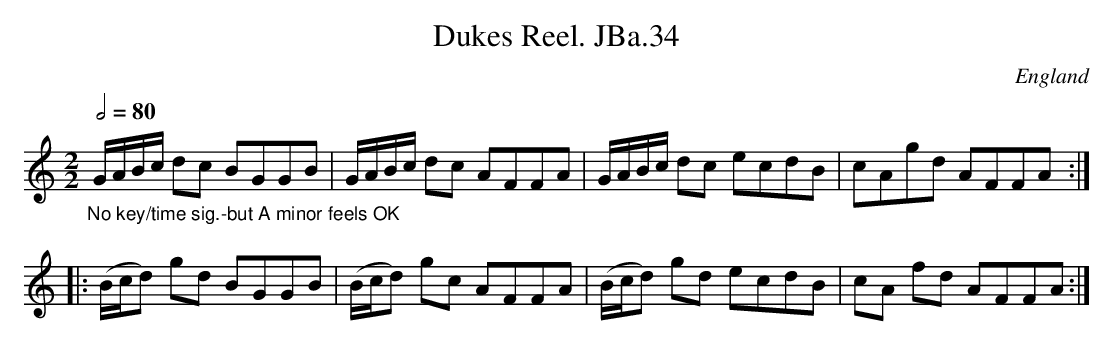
X:1
T:Dukes Reel. JBa.34
M:2/2
L:1/8
Q:1/2=80
O:England
K:A minor
"_No key/time sig.-but A minor feels OK"\
G/A/B/c/  dc BGGB |  G/A/B/c/  dc AFFA |\
G/A/B/c/ dc ecdB |cAgd AFFA  :|!
|: (B/c/d) gd BGGB | (B/c/d) gc AFFA |\
(B/c/d) gd ecdB | cA fd AFFA :|
